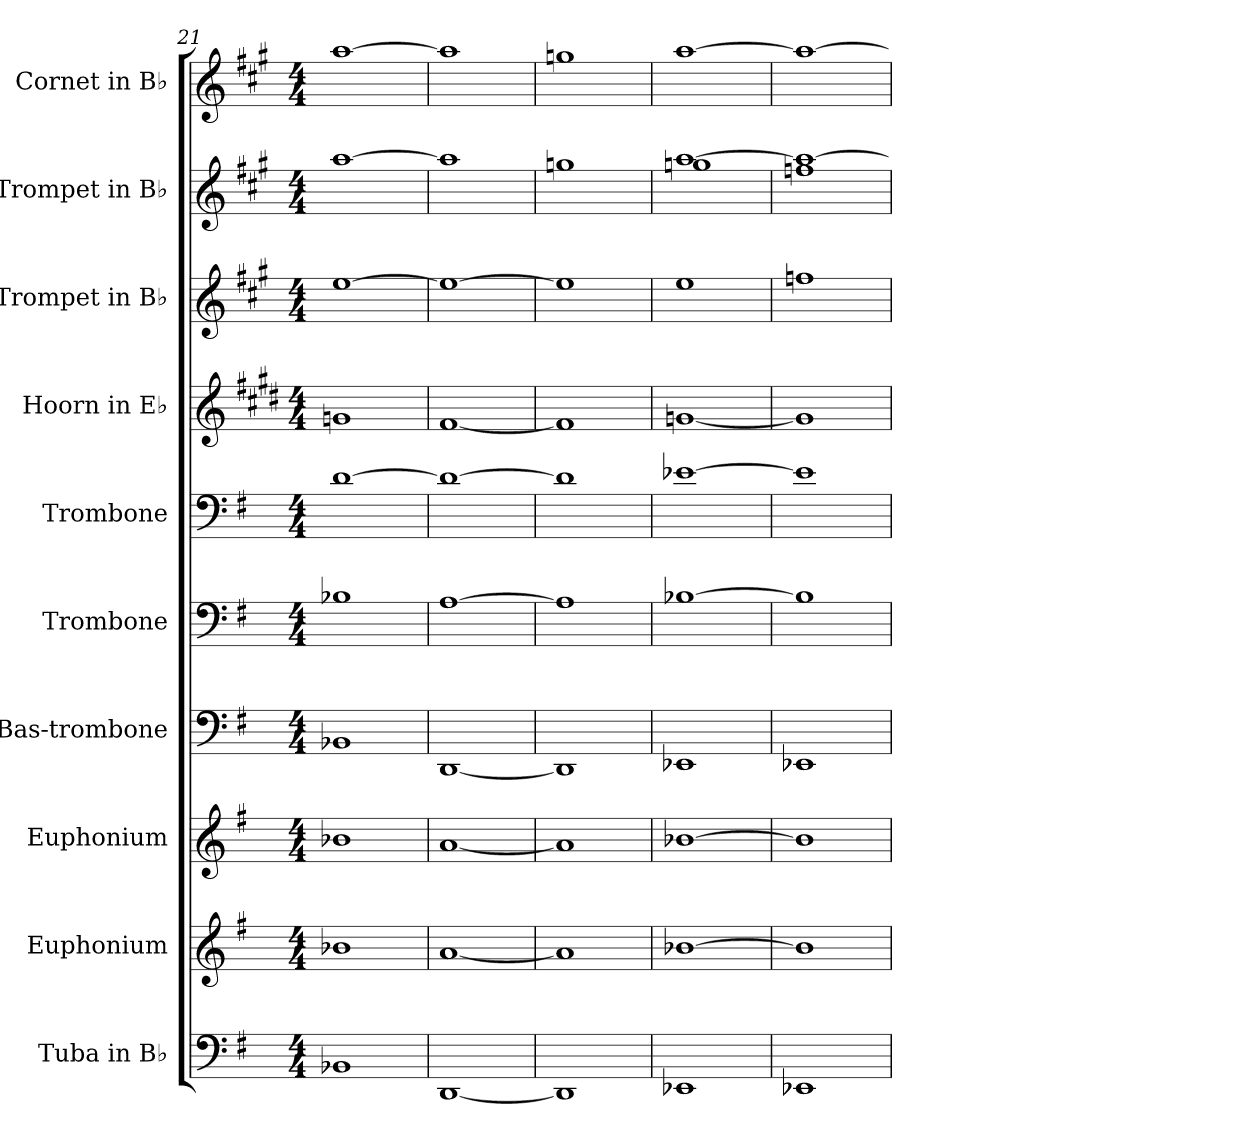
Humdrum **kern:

**kern	**kern	**kern	**kern	**kern	**kern	**kern	**kern	**kern	**kern
*part10	*part9	*part8	*part7	*part6	*part5	*part4	*part3	*part2	*part1
*staff10	*staff9	*staff8	*staff7	*staff6	*staff5	*staff4	*staff3	*staff2	*staff1
*I"Tuba in B♭	*I"Euphonium	*I"Euphonium	*I"Bas-trombone	*I"Trombone	*I"Trombone	*I"Hoorn in E♭	*I"Trompet in B♭	*I"Trompet in B♭	*I"Cornet in B♭
*	*I'Euph.	*I'Euph.	*I'Bs. Tbn.	*I'Tbn.	*I'Tbn.	*	*	*	*
*clefF4	*clefG2	*clefG2	*clefF4	*clefF4	*clefF4	*clefG2	*clefG2	*clefG2	*clefG2
*	*ITrd8c14	*ITrd8c14	*	*	*	*ITrd5c9	*ITrd1c2	*ITrd1c2	*ITrd1c2
*k[f#]	*k[f#]	*k[f#]	*k[f#]	*k[f#]	*k[f#]	*k[f#]	*k[f#]	*k[f#]	*k[f#]
*M4/4	*M4/4	*M4/4	*M4/4	*M4/4	*M4/4	*M4/4	*M4/4	*M4/4	*M4/4
=21	=21	=21	=21	=21	=21	=21	=21	=21	=21
1BB-X	1B-X	1B-X	1BB-X	1B-X	[1d	1B-X	[1dd	[1gg	[1gg
=22	=22	=22	=22	=22	=22	=22	=22	=22	=22
[1DD	[1A	[1A	[1DD	[1A	1d_	[1A	1dd_	1gg]	1gg]
=23	=23	=23	=23	=23	=23	=23	=23	=23	=23
1DD]	1A]	1A]	1DD]	1A]	1d]	1A]	1dd]	1ffn	1ffn
=24	=24	=24	=24	=24	=24	=24	=24	=24	=24
*	*	*	*	*	*	*	*	*^	*
1EE-X	[1B-X	[1B-X	1EE-X	[1B-X	[1e-X	[1B-X	1dd	[1gg	1ffn	[1gg
=25	=25	=25	=25	=25	=25	=25	=25	=25	=25	=25
1EE-X	1B-]	1B-]	1EE-X	1B-]	1e-]	1B-]	1ee-X	1gg_	1ee-X	1gg_
*	*	*	*	*	*	*	*	*v	*v	*
=	=	=	=	=	=	=	=	=	=
*-	*-	*-	*-	*-	*-	*-	*-	*-	*-
